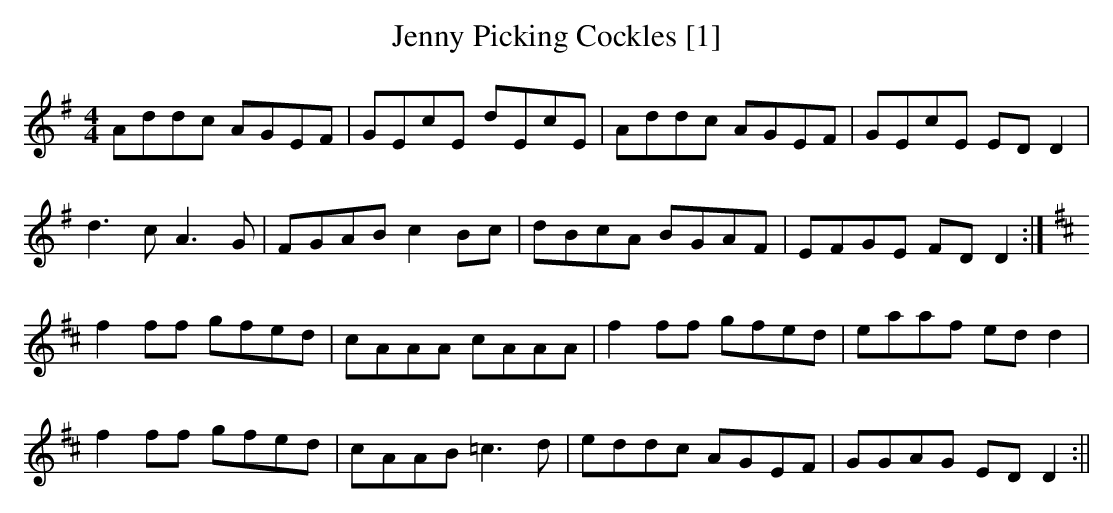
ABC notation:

X:1
T:Jenny Picking Cockles [1]
M:4/4
L:1/8
K:Dmix
Addc AGEF | GEcE dEcE | Addc AGEF | GEcE EDD2 |
d3c A3G | FGAB c2Bc | dBcA BGAF | EFGE FDD2 :|
K: D
f2ff gfed | cAAA cAAA | f2ff gfed | eaaf edd2|
f2ff gfed | cAAB =c3d | eddc AGEF | GGAG EDD2 :||
